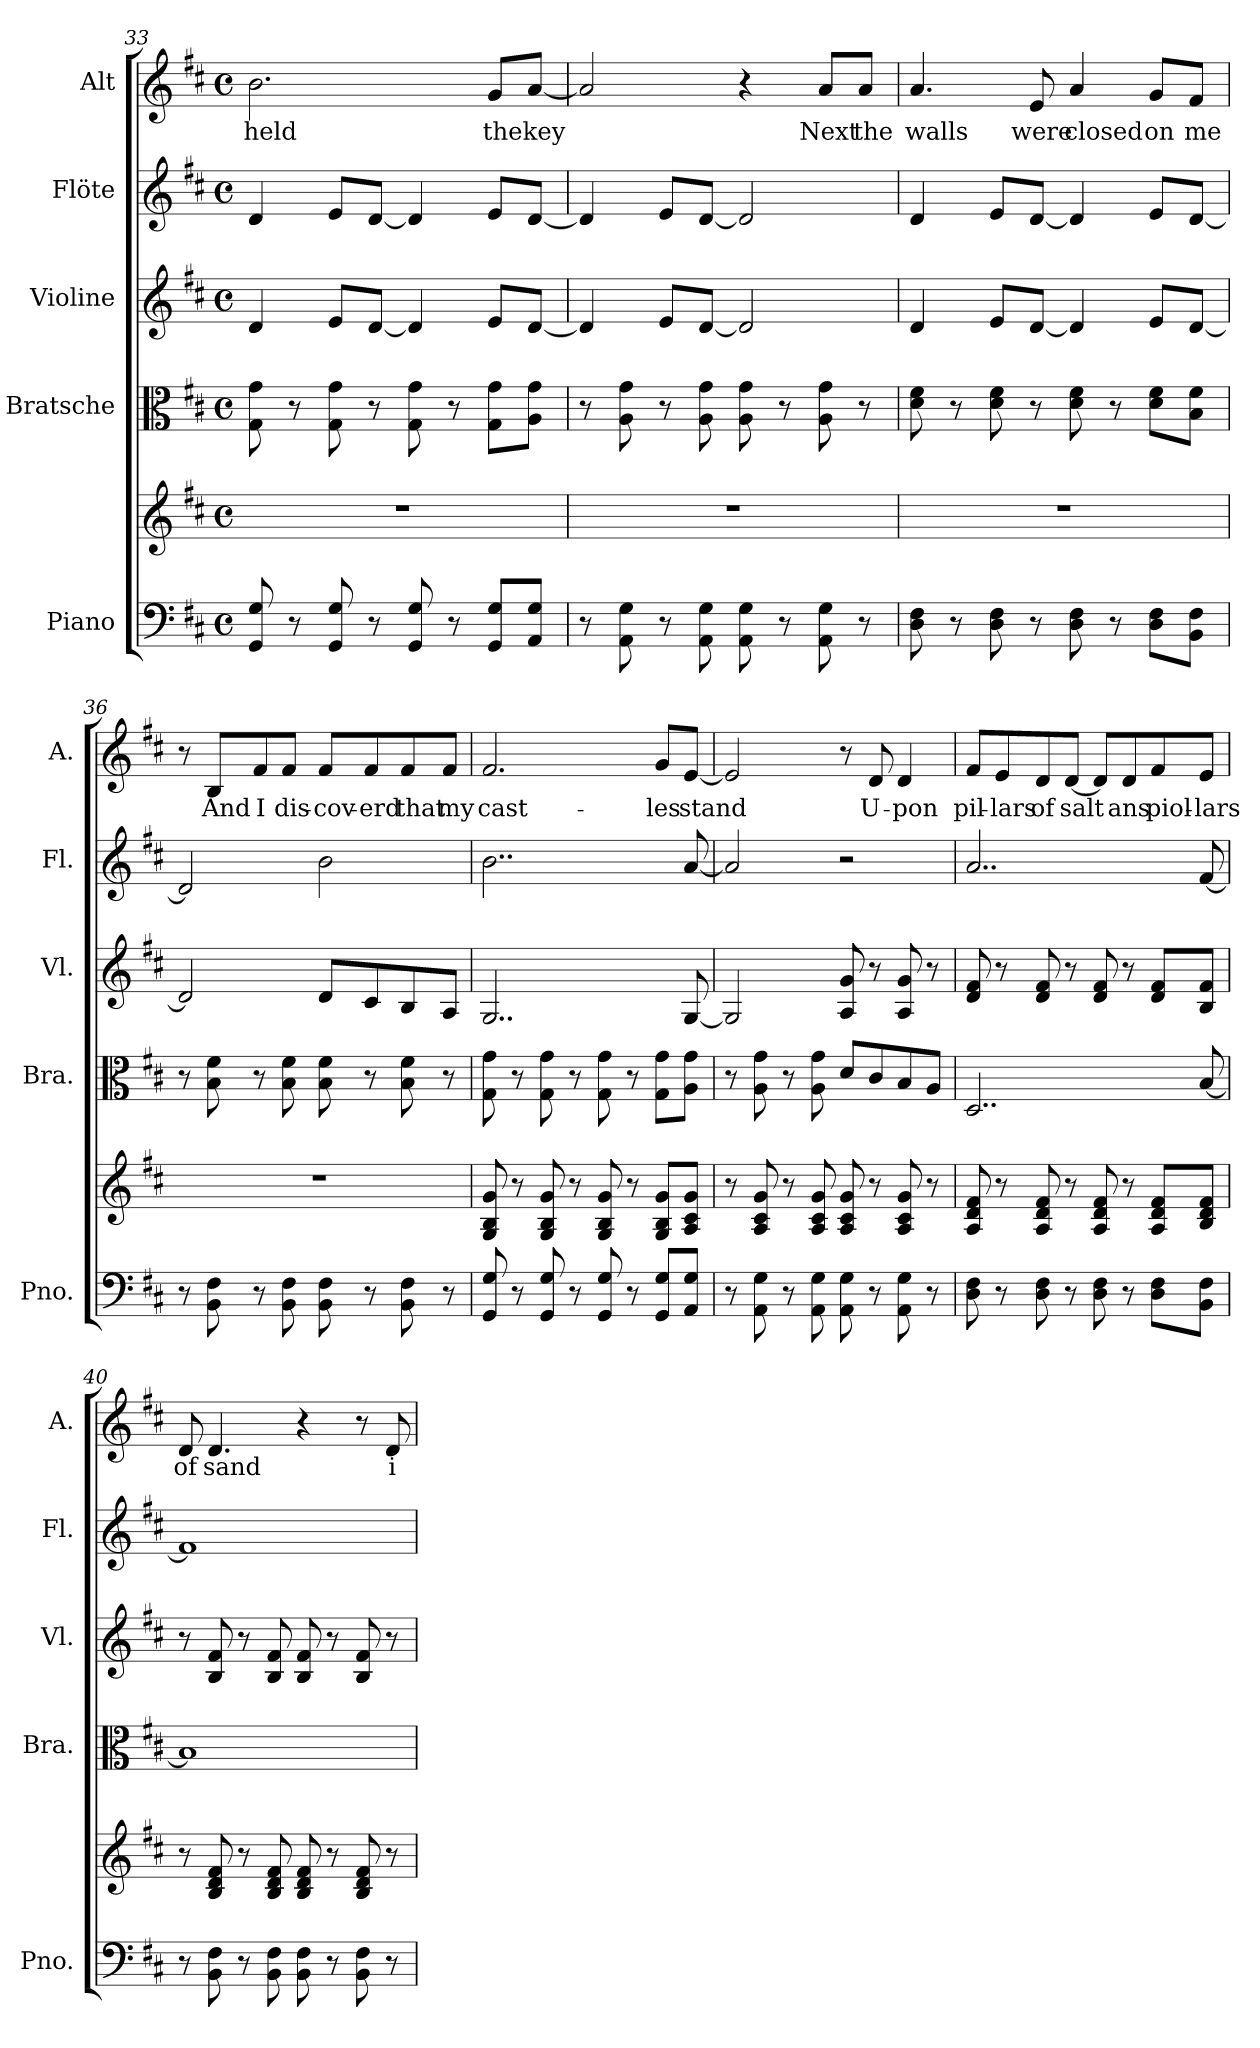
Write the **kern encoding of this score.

**kern	**kern	**kern	**kern	**kern	**kern	**text
*part5	*part5	*part4	*part3	*part2	*part1	*part1
*staff6	*staff5	*staff4	*staff3	*staff2	*staff1	*staff1
*I"Piano	*	*I"Bratsche	*I"Violine	*I"Flöte	*I"Alt	*
*I'Pno.	*	*I'Bra.	*I'Vl.	*I'Fl.	*I'A.	*
*clefF4	*clefG2	*clefC3	*clefG2	*clefG2	*clefG2	*
*k[f#c#]	*k[f#c#]	*k[f#c#]	*k[f#c#]	*k[f#c#]	*k[f#c#]	*
*M4/4	*M4/4	*M4/4	*M4/4	*M4/4	*M4/4	*
*met(c)	*met(c)	*met(c)	*met(c)	*met(c)	*met(c)	*
=33	=33	=33	=33	=33	=33	=33
!	!	!	!	!	!	!LO:LY:b
8GG/ 8G/	1r	8G\ 8g\	4d/	4d/	2.b\	held
8r	.	8r	.	.	.	.
8GG/ 8G/	.	8G\ 8g\	8e/L	8e/L	.	.
8r	.	8r	[8d/J	[8d/J	.	.
8GG/ 8G/	.	8G\ 8g\	4d/]	4d/]	.	.
8r	.	8r	.	.	.	.
!	!	!	!	!	!	!LO:LY:b
8GG/ 8G/L	.	8G\ 8g\L	8e/L	8e/L	8g/L	the
!	!	!	!	!	!	!LO:LY:b
8AA/ 8G/J	.	8A\ 8g\J	[8d/J	[8d/J	[8a/J	key
=34	=34	=34	=34	=34	=34	=34
8r	1r	8r	4d/]	4d/]	2a/]	.
8AA\ 8G\	.	8A\ 8g\	.	.	.	.
8r	.	8r	8e/L	8e/L	.	.
8AA\ 8G\	.	8A\ 8g\	[8d/J	[8d/J	.	.
8AA\ 8G\	.	8A\ 8g\	2d/]	2d/]	4r	.
8r	.	8r	.	.	.	.
!	!	!	!	!	!	!LO:LY:b
8AA\ 8G\	.	8A\ 8g\	.	.	8a/L	Next
!	!	!	!	!	!	!LO:LY:b
8r	.	8r	.	.	8a/J	the
!!LO:LB:g=z
=35	=35	=35	=35	=35	=35	=35
!	!	!	!	!	!	!LO:LY:b
8D\ 8F#\	1r	8d\ 8f#\	4d/	4d/	4.a/	walls
8r	.	8r	.	.	.	.
8D\ 8F#\	.	8d\ 8f#\	8e/L	8e/L	.	.
!	!	!	!	!	!	!LO:LY:b
8r	.	8r	[8d/J	[8d/J	8e/	were
!	!	!	!	!	!	!LO:LY:b
8D\ 8F#\	.	8d\ 8f#\	4d/]	4d/]	4a/	closed
8r	.	8r	.	.	.	.
!	!	!	!	!	!	!LO:LY:b
8D\ 8F#\L	.	8d\ 8f#\L	8e/L	8e/L	8g/L	on
!	!	!	!	!	!	!LO:LY:b
8BB\ 8F#\J	.	8B\ 8f#\J	[8d/J	[8d/J	8f#/J	me
=36	=36	=36	=36	=36	=36	=36
8r	1r	8r	2d/]	2d/]	8r	.
!	!	!	!	!	!	!LO:LY:b
8BB\ 8F#\	.	8B\ 8f#\	.	.	8B/L	And
!	!	!	!	!	!	!LO:LY:b
8r	.	8r	.	.	8f#/	I
!	!	!	!	!	!	!LO:LY:b
8BB\ 8F#\	.	8B\ 8f#\	.	.	8f#/J	dis-
!	!	!	!	!	!	!LO:LY:b
8BB\ 8F#\	.	8B\ 8f#\	8d/L	2b\	8f#/L	-cov-
!	!	!	!	!	!	!LO:LY:b
8r	.	8r	8c#/	.	8f#/	-erd
!	!	!	!	!	!	!LO:LY:b
8BB\ 8F#\	.	8B\ 8f#\	8B/	.	8f#/	that
!	!	!	!	!	!	!LO:LY:b
8r	.	8r	8A/J	.	8f#/J	my
=37	=37	=37	=37	=37	=37	=37
!	!	!	!	!	!	!LO:LY:b
8GG/ 8G/	8G/ 8B/ 8g/	8G\ 8g\	2..G/	2..b\	2.f#/	cast-
8r	8r	8r	.	.	.	.
8GG/ 8G/	8G/ 8B/ 8g/	8G\ 8g\	.	.	.	.
8r	8r	8r	.	.	.	.
8GG/ 8G/	8G/ 8B/ 8g/	8G\ 8g\	.	.	.	.
8r	8r	8r	.	.	.	.
!	!	!	!	!	!	!LO:LY:b
8GG/ 8G/L	8G/ 8B/ 8g/L	8G\ 8g\L	.	.	8g/L	-les
!	!	!	!	!	!	!LO:LY:b
8AA/ 8G/J	8A/ 8c#/ 8g/J	8A\ 8g\J	[8G/	[8a/	[8e/J	stand
=38	=38	=38	=38	=38	=38	=38
8r	8r	8r	2G/]	2a/]	2e/]	.
8AA\ 8G\	8A/ 8c#/ 8g/	8A\ 8g\	.	.	.	.
8r	8r	8r	.	.	.	.
8AA\ 8G\	8A/ 8c#/ 8g/	8A\ 8g\	.	.	.	.
8AA\ 8G\	8A/ 8c#/ 8g/	8d/L	8A/ 8g/	2r	8r	.
!	!	!	!	!	!	!LO:LY:b
8r	8r	8c#/	8r	.	8d/	U-
!	!	!	!	!	!	!LO:LY:b
8AA\ 8G\	8A/ 8c#/ 8g/	8B/	8A/ 8g/	.	4d/	-pon
8r	8r	8A/J	8r	.	.	.
!!LO:LB:g=z
=39	=39	=39	=39	=39	=39	=39
!	!	!	!	!	!	!LO:LY:b
8D\ 8F#\	8A/ 8d/ 8f#/	2..D/	8d/ 8f#/	2..a/	8f#/L	pil-
!	!	!	!	!	!	!LO:LY:b
8r	8r	.	8r	.	8e/	-lars
!	!	!	!	!	!	!LO:LY:b
8D\ 8F#\	8A/ 8d/ 8f#/	.	8d/ 8f#/	.	8d/	of
!	!	!	!	!	!	!LO:LY:b
8r	8r	.	8r	.	[8d/J	salt
8D\ 8F#\	8A/ 8d/ 8f#/	.	8d/ 8f#/	.	8d/L]	.
!	!	!	!	!	!	!LO:LY:b
8r	8r	.	8r	.	8d/	ans
!	!	!	!	!	!	!LO:LY:b
8D\ 8F#\L	8A/ 8d/ 8f#/L	.	8d/ 8f#/L	.	8f#/	piol-
!	!	!	!	!	!	!LO:LY:b
8BB\ 8F#\J	8B/ 8d/ 8f#/J	[8B/	8B/ 8f#/J	[8f#/	8e/J	-lars
=40	=40	=40	=40	=40	=40	=40
!	!	!	!	!	!	!LO:LY:b
8r	8r	1B]	8r	1f#]	8d/	of
!	!	!	!	!	!	!LO:LY:b
8BB\ 8F#\	8B/ 8d/ 8f#/	.	8B/ 8f#/	.	4.d/	sand
8r	8r	.	8r	.	.	.
8BB\ 8F#\	8B/ 8d/ 8f#/	.	8B/ 8f#/	.	.	.
8BB\ 8F#\	8B/ 8d/ 8f#/	.	8B/ 8f#/	.	4r	.
8r	8r	.	8r	.	.	.
8BB\ 8F#\	8B/ 8d/ 8f#/	.	8B/ 8f#/	.	8r	.
!	!	!	!	!	!	!LO:LY:b
8r	8r	.	8r	.	8d/	i
=	=	=	=	=	=	=
*-	*-	*-	*-	*-	*-	*-
